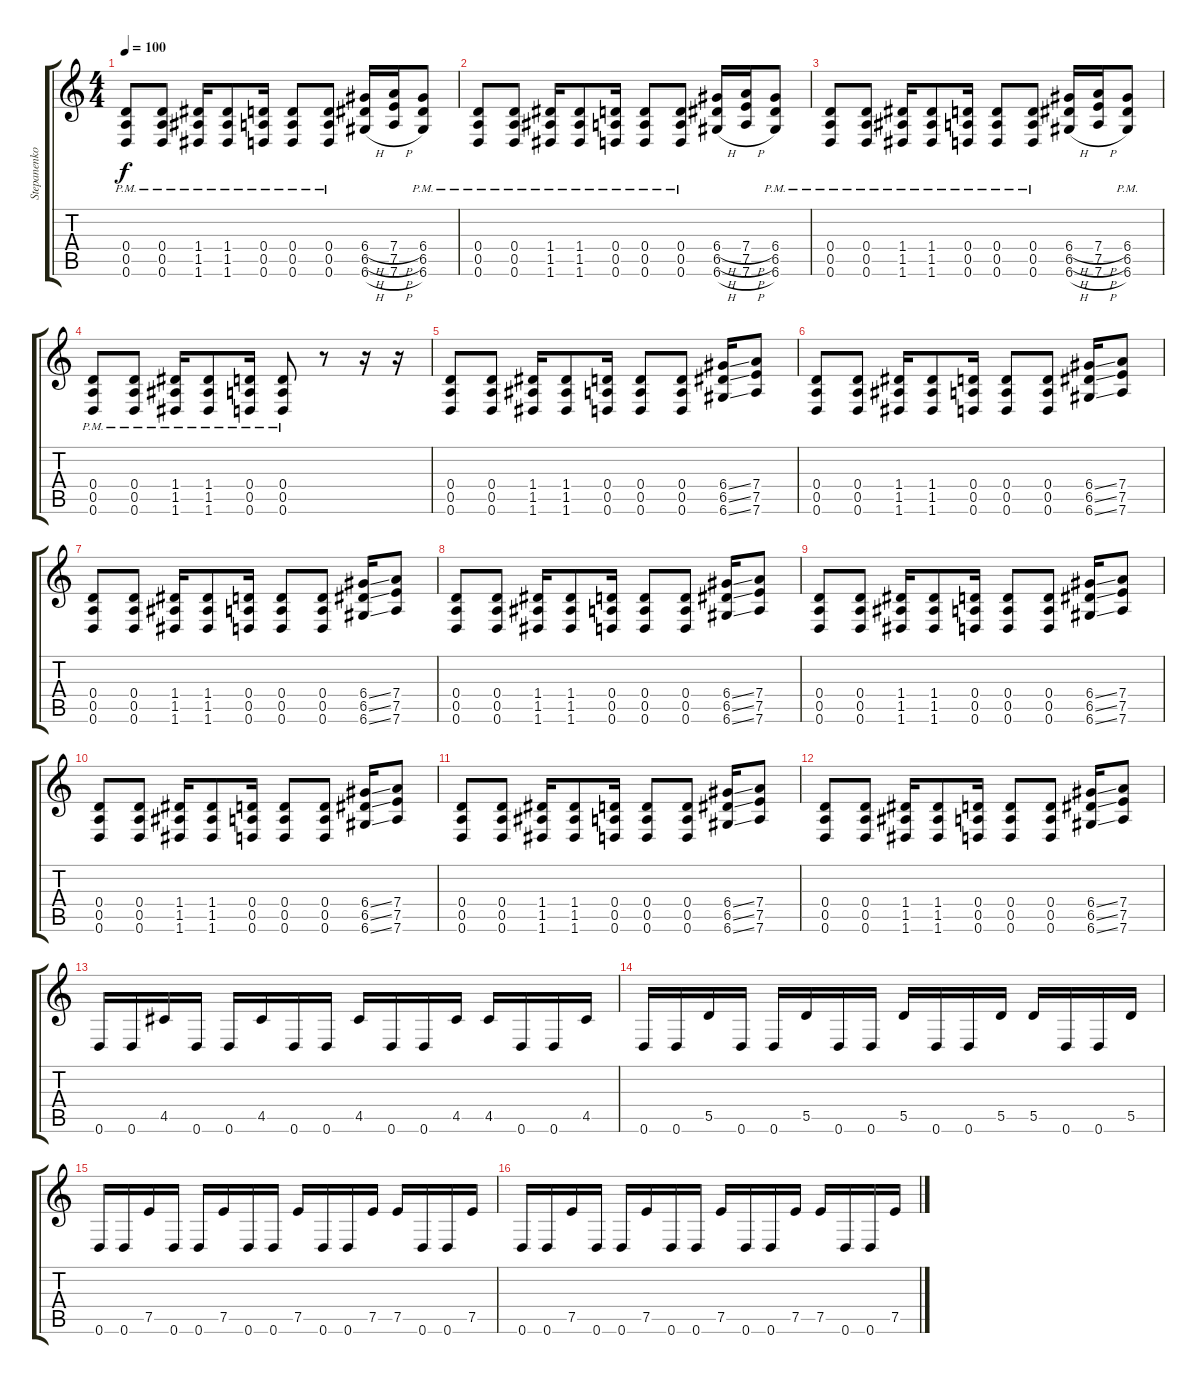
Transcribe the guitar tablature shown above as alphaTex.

\track ("Stepanenko Oleksandr" "Stepanenko") {instrument distortionguitar}
\staff {score tabs}
\tuning (E4 B3 G3 D3 A2 D2) {hide}
\ts (4 4)
\tempo 100
\clef g2
\ks c
(0.4{pm} 0.5{pm} 0.6{pm}).8{dy f instrument distortionguitar} (0.4{pm} 0.5{pm} 0.6{pm}).8 (1.4{pm} 1.5{pm} 1.6{pm}).16 (1.4{pm} 1.5{pm} 1.6{pm}).8 (0.4{pm} 0.5{pm} 0.6{pm}).16 (0.4{pm} 0.5{pm} 0.6{pm}).8 (0.4{pm} 0.5{pm} 0.6{pm}).8 (6.4{h} 6.5{h} 6.6{h}).16 (7.4{h} 7.5{h} 7.6{h}).16 (6.4{pm} 6.5{pm} 6.6{pm}).8 |
(0.4{pm} 0.5{pm} 0.6{pm}).8 (0.4{pm} 0.5{pm} 0.6{pm}).8 (1.4{pm} 1.5{pm} 1.6{pm}).16 (1.4{pm} 1.5{pm} 1.6{pm}).8 (0.4{pm} 0.5{pm} 0.6{pm}).16 (0.4{pm} 0.5{pm} 0.6{pm}).8 (0.4{pm} 0.5{pm} 0.6{pm}).8 (6.4{h} 6.5{h} 6.6{h}).16 (7.4{h} 7.5{h} 7.6{h}).16 (6.4{pm} 6.5{pm} 6.6{pm}).8 |
(0.4{pm} 0.5{pm} 0.6{pm}).8 (0.4{pm} 0.5{pm} 0.6{pm}).8 (1.4{pm} 1.5{pm} 1.6{pm}).16 (1.4{pm} 1.5{pm} 1.6{pm}).8 (0.4{pm} 0.5{pm} 0.6{pm}).16 (0.4{pm} 0.5{pm} 0.6{pm}).8 (0.4{pm} 0.5{pm} 0.6{pm}).8 (6.4{h} 6.5{h} 6.6{h}).16 (7.4{h} 7.5{h} 7.6{h}).16 (6.4{pm} 6.5{pm} 6.6{pm}).8 |
(0.4{pm} 0.5{pm} 0.6{pm}).8 (0.4{pm} 0.5{pm} 0.6{pm}).8 (1.4{pm} 1.5{pm} 1.6{pm}).16 (1.4{pm} 1.5{pm} 1.6{pm}).8 (0.4{pm} 0.5{pm} 0.6{pm}).16 (0.4{pm} 0.5{pm} 0.6{pm}).8 r.8 r.16 r.16 |
(0.4 0.5 0.6).8 (0.4 0.5 0.6).8 (1.4 1.5 1.6).16 (1.4 1.5 1.6).8 (0.4 0.5 0.6).16 (0.4 0.5 0.6).8 (0.4 0.5 0.6).8 (6.4{ss} 6.5{ss} 6.6{ss}).16 (7.4 7.5 7.6).8 |
(0.4 0.5 0.6).8 (0.4 0.5 0.6).8 (1.4 1.5 1.6).16 (1.4 1.5 1.6).8 (0.4 0.5 0.6).16 (0.4 0.5 0.6).8 (0.4 0.5 0.6).8 (6.4{ss} 6.5{ss} 6.6{ss}).16 (7.4 7.5 7.6).8 |
(0.4 0.5 0.6).8 (0.4 0.5 0.6).8 (1.4 1.5 1.6).16 (1.4 1.5 1.6).8 (0.4 0.5 0.6).16 (0.4 0.5 0.6).8 (0.4 0.5 0.6).8 (6.4{ss} 6.5{ss} 6.6{ss}).16 (7.4 7.5 7.6).8 |
(0.4 0.5 0.6).8 (0.4 0.5 0.6).8 (1.4 1.5 1.6).16 (1.4 1.5 1.6).8 (0.4 0.5 0.6).16 (0.4 0.5 0.6).8 (0.4 0.5 0.6).8 (6.4{ss} 6.5{ss} 6.6{ss}).16 (7.4 7.5 7.6).8 |
(0.4 0.5 0.6).8 (0.4 0.5 0.6).8 (1.4 1.5 1.6).16 (1.4 1.5 1.6).8 (0.4 0.5 0.6).16 (0.4 0.5 0.6).8 (0.4 0.5 0.6).8 (6.4{ss} 6.5{ss} 6.6{ss}).16 (7.4 7.5 7.6).8 |
(0.4 0.5 0.6).8 (0.4 0.5 0.6).8 (1.4 1.5 1.6).16 (1.4 1.5 1.6).8 (0.4 0.5 0.6).16 (0.4 0.5 0.6).8 (0.4 0.5 0.6).8 (6.4{ss} 6.5{ss} 6.6{ss}).16 (7.4 7.5 7.6).8 |
(0.4 0.5 0.6).8 (0.4 0.5 0.6).8 (1.4 1.5 1.6).16 (1.4 1.5 1.6).8 (0.4 0.5 0.6).16 (0.4 0.5 0.6).8 (0.4 0.5 0.6).8 (6.4{ss} 6.5{ss} 6.6{ss}).16 (7.4 7.5 7.6).8 |
(0.4 0.5 0.6).8 (0.4 0.5 0.6).8 (1.4 1.5 1.6).16 (1.4 1.5 1.6).8 (0.4 0.5 0.6).16 (0.4 0.5 0.6).8 (0.4 0.5 0.6).8 (6.4{ss} 6.5{ss} 6.6{ss}).16 (7.4 7.5 7.6).8 |
0.6.16 0.6.16 4.5.16 0.6.16 0.6.16 4.5.16 0.6.16 0.6.16 4.5.16 0.6.16 0.6.16 4.5.16 4.5.16 0.6.16 0.6.16 4.5.16 |
0.6.16 0.6.16 5.5.16 0.6.16 0.6.16 5.5.16 0.6.16 0.6.16 5.5.16 0.6.16 0.6.16 5.5.16 5.5.16 0.6.16 0.6.16 5.5.16 |
0.6.16 0.6.16 7.5.16 0.6.16 0.6.16 7.5.16 0.6.16 0.6.16 7.5.16 0.6.16 0.6.16 7.5.16 7.5.16 0.6.16 0.6.16 7.5.16 |
0.6.16 0.6.16 7.5.16 0.6.16 0.6.16 7.5.16 0.6.16 0.6.16 7.5.16 0.6.16 0.6.16 7.5.16 7.5.16 0.6.16 0.6.16 7.5.16
